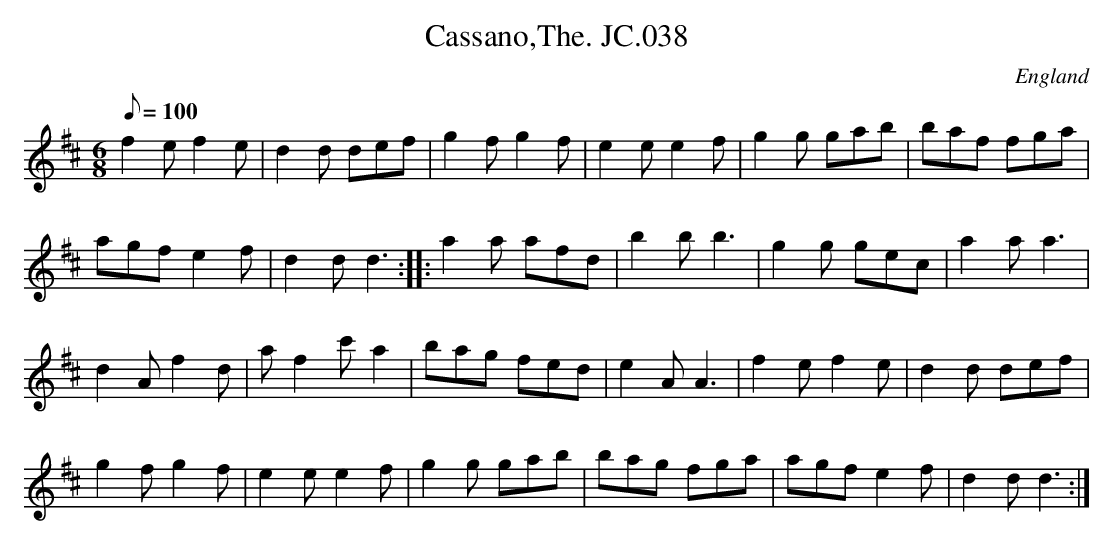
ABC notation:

X:1
T:Cassano,The. JC.038
M:6/8
L:1/8
Q:100
O:England
K:D
f2ef2e|d2d def|g2fg2f|e2ee2f|
g2g gab|baf fga|!agfe2f|d2dd3:|
|:a2a afd|b2bb3|g2g gec|a2aa3|!
d2Af2d|af2c'a2|bag fed|e2AA3|
f2ef2e|d2d def|!g2fg2f|e2ee2f|
g2g gab|bag fga|agf e2f|d2dd3:|]
